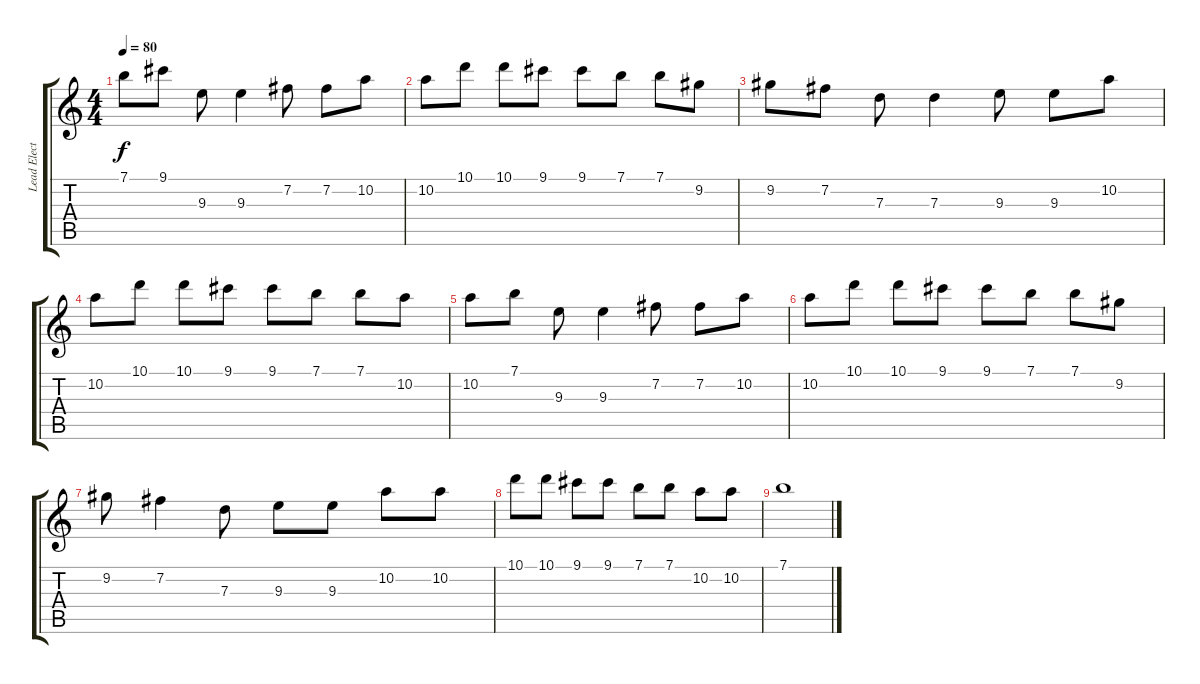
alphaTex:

\track ("Lead Electric Guitar" "Lead Elect") {instrument overdrivenguitar}
\staff {score tabs}
\tuning (E4 B3 G3 D3 A2 E2) {hide}
\ts (4 4)
\tempo 80
\clef g2
\ks c
7.1.8{dy f} 9.1.8 9.3.8 9.3.4 7.2.8 7.2.8 10.2.8 |
10.2.8 10.1.8 10.1.8 9.1.8 9.1.8 7.1.8 7.1.8 9.2.8 |
9.2.8 7.2.8 7.3.8 7.3.4 9.3.8 9.3.8 10.2.8 |
10.2.8 10.1.8 10.1.8 9.1.8 9.1.8 7.1.8 7.1.8 10.2.8 |
10.2.8 7.1.8 9.3.8 9.3.4 7.2.8 7.2.8 10.2.8 |
10.2.8 10.1.8 10.1.8 9.1.8 9.1.8 7.1.8 7.1.8 9.2.8 |
9.2.8 7.2.4 7.3.8 9.3.8 9.3.8 10.2.8 10.2.8 |
10.1.8 10.1.8 9.1.8 9.1.8 7.1.8 7.1.8 10.2.8 10.2.8 |
7.1.1
